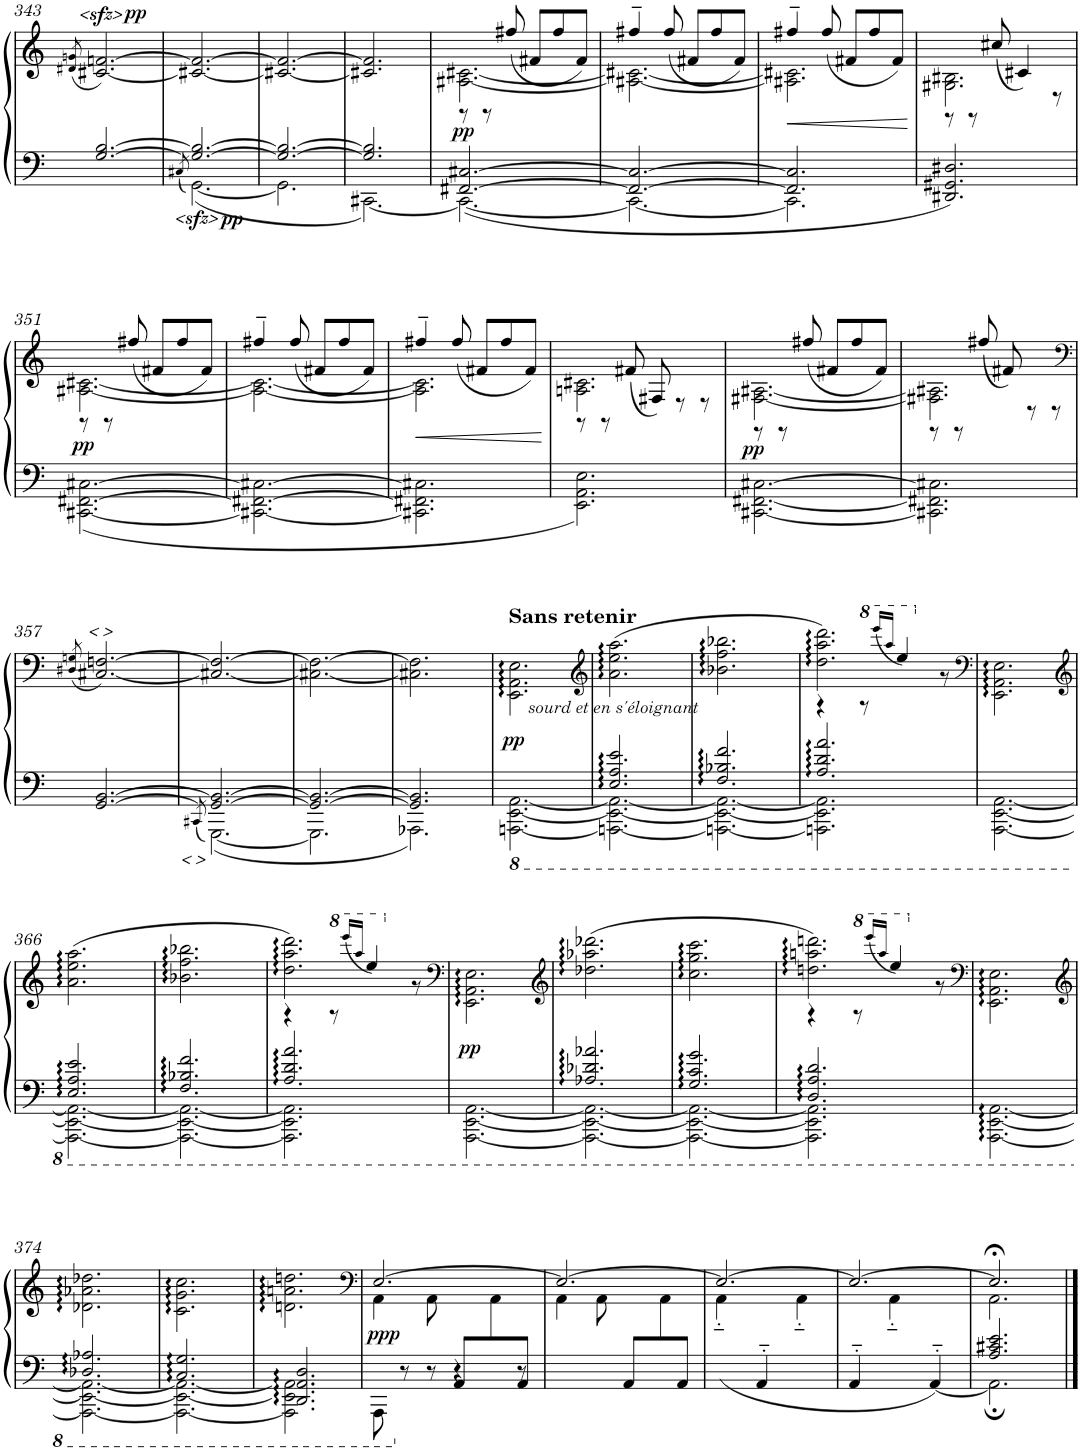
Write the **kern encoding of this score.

**kern	**kern	**dynam
*part1	*part1	*part1
*staff2	*staff1	*staff1/2
*I"Piano	*	*
*I'Pno.	*	*
!!LO:PB:g=z
*clefF4	*clefG2	*
*k[]	*k[]	*
*M6/8	*M6/8	*
=343	=343	=343
.	(8qd#X/ 8qgn/	.
!	!	!LO:DY:a
!	!	!LO:DY:n=1:a
!	!	!LO:DY:n=2:a
[>2.G/ [2.B/	[2.c#X/zz> [2.fn/zz>)	other-dynamics other-dynamics pp
=344	=344	=344
*^	*	*
.	8qC#X/	.	.
!	!	!	!LO:DY:b=2
!	!	!	!LO:DY:n=1:b=2
!	!	!	!LO:DY:n=2:b=2
!	!	!	!LO:DY:n=3:b=2
2.G/_ 2.B/_	[2.GG\	2.c#X/_ 2.f/_	other-dynamics sfz other-dynamics pp
=345	=345	=345	=345
2.G/_ 2.B/_	2.GG\]	2.c#X/_ 2.f/_	.
=346	=346	=346	=346
2.G/] 2.B/]	[2.CC#X\	2.c#X/] 2.f/]	.
=347	=347	=347	=347
*	*	*^	*
!	!	!	!	!LO:DY:b
[2.FF#X/ [2.C#X/	2.CC#\_	[2.A#X\ [2.c#X\	8r	pp
.	.	.	8r	.
.	.	.	(8ff#X/	.
.	.	.	8f#X/L	.
.	.	.	8ff#/	.
.	.	.	8f#/J)	.
=348	=348	=348	=348	=348
2.FF#/_ 2.C#/_	2.CC#\_	2.A#X\_ 2.c#X\_	4ff#X~/	.
.	.	.	(8ff#/	.
.	.	.	8f#X/L	.
.	.	.	8ff#/	.
.	.	.	8f#/J)	.
=349	=349	=349	=349	=349
!	!	!	!	!LO:HP:b
2.FF#/] 2.C#/]	2.CC#\]	2.A#X\] 2.c#X\]	4ff#X~/	<
.	.	.	(8ff#/	.
.	.	.	8f#X/L	.
.	.	.	8ff#/	.
.	.	.	8f#/J)	.
*v	*v	*	*	*
*	*v	*v	*
.	.	[
=350	=350	=350
*	*^	*
2.DD#X/ 2.GG#X/ 2.D#X/	2.G#X\ 2.B#X\	8r	.
.	.	8r	.
.	.	(8cc#X/	.
.	.	4c#X/)	.
.	.	8r	.
!!LO:LB:g=z	!!
=351	=351	=351	=351
!	!	!	!LO:DY:b
[2.CC#X\ [2.FF#X\ [2.C#X\	[2.A#X\ [2.c#X\	8r	pp
.	.	8r	.
.	.	(8ff#X/	.
.	.	8f#X/L	.
.	.	8ff#/	.
.	.	8f#/J)	.
=352	=352	=352	=352
2.CC#X\_ 2.FF#X\_ 2.C#X\_	2.A#\_ 2.c#\_	4ff#X~/	.
.	.	(8ff#/	.
.	.	8f#X/L	.
.	.	8ff#/	.
.	.	8f#/J)	.
=353	=353	=353	=353
!	!	!	!LO:HP:b
2.CC#X\] 2.FF#X\] 2.C#X\]	2.A#\] 2.c#\]	4ff#X~/	<
.	.	(8ff#/	.
.	.	8f#X/L	.
.	.	8ff#/	.
.	.	8f#/J)	.
*	*v	*v	*
.	.	[
=354	=354	=354
*	*^	*
2.EE\ 2.AA\ 2.E\	2.An\ 2.c#X\	8r	.
.	.	8r	.
.	.	(8f#X/	.
.	.	8F#X/)	.
.	.	8r	.
.	.	8r	.
=355	=355	=355	=355
!	!	!	!LO:DY:b
[2.CC#X\ [<2.FF#X\ [2.C#X\	[2.F#X\ [2.A#X\	8r	pp
.	.	8r	.
.	.	(8ff#X/	.
.	.	8f#X/L	.
.	.	8ff#/	.
.	.	8f#/J)	.
=356	=356	=356	=356
2.CC#X\] 2.FF#X\] 2.C#X\]	2.F#X\] 2.A#X\]	8r	.
.	.	8r	.
.	.	(8ff#X/	.
.	.	8f#X/)	.
.	.	8r	.
.	.	8r	.
*	*v	*v	*
!!LO:LB:g=z
=357	=357	=357
*	*clefF4	*
.	(8qD#X/ 8qGn/	.
!	!	!LO:DY:a
[>2.GG/ [2.BB/	[2.C#X/ [2.Fn/)	other-dynamics
=358	=358	=358
*^	*	*
.	8qCC#X/	.	.
!	!	!	!LO:DY:b=2
2.GG/_ 2.BB/_	[2.GGG\	2.C#X/_ 2.F/_	other-dynamics
=359	=359	=359	=359
2.GG/_ 2.BB/_	2.GGG\]	2.C#X\_ 2.F\_	.
=360	=360	=360	=360
2.GG/] 2.BB/]	2.AAA-X\	2.C#X\] 2.F\]	.
*v	*v	*	*
=361	=361	=361
*8ba	*	*
*^	*	*
!	!	!LO:TX:a:B:t=Sans retenir	!
!	!	!LO:TX:b:i:t=sourd et en s'éloignant	!
!	!	!	!LO:DY:b
*v	*v	*	*
[2.AAAAn\ [2.EEE\ [<2.AAA\	2.EE\:: 2.AA\:: 2.E\::	pp
=362	=362	=362
*	*clefG2	*
*^	*	*
2.AAAAn\_ 2.EEE\_ 2.AAA\_	2.EE/:: 2.AA/:: 2.E/::	(2.a\:: 2.ee\:: 2.aa\::	.
=363	=363	=363	=363
2.AAAAn\_ 2.EEE\_ 2.AAA\_	2.FF/:: 2.BB-X/:: 2.F/::	2.b-X\:: 2.ff\:: 2.bb-X\::	.
=364	=364	=364	=364
*	*	*^	*
2.AAAAn\] 2.EEE\] 2.AAA\]	2.AA/:: 2.D/:: 2.A/::	2.dd\:: 2.aa\:: 2.ddd\::)	4r	.
*	*	*8va	*	*
.	.	.	8r	.
.	.	.	(16qeeee/LL	.
.	.	.	16qaaa/JJ	.
.	.	.	4eee/)	.
*	*	*X8va	*	*
.	.	.	8r	.
*v	*v	*	*	*
*	*v	*v	*
=365	=365	=365
*	*clefF4	*
[2.AAAA\ [2.EEE\ [2.AAA\	2.EE\:: 2.AA\:: 2.E\::	.
!!LO:LB:g=z
=366	=366	=366
*	*clefG2	*
*^	*	*
2.AAAA\_ 2.EEE\_ 2.AAA\_	2.EE/:: 2.AA/:: 2.E/::	(2.a\:: 2.ee\:: 2.aa\::	.
=367	=367	=367	=367
2.AAAA\_ 2.EEE\_ 2.AAA\_	2.FF/:: 2.BB-X/:: 2.F/::	2.b-X\:: 2.ff\:: 2.bb-X\::	.
=368	=368	=368	=368
*	*	*^	*
2.AAAA\] 2.EEE\] 2.AAA\]	2.AA/:: 2.D/:: 2.A/::	2.dd\:: 2.aa\:: 2.ddd\::)	4r	.
*	*	*8va	*	*
.	.	.	8r	.
.	.	.	(16qeeee/LL	.
.	.	.	16qaaa/JJ	.
.	.	.	4eee/)	.
*	*	*X8va	*	*
.	.	.	8r	.
*v	*v	*	*	*
*	*v	*v	*
=369	=369	=369
*	*clefF4	*
*	*^	*
!	!	!	!LO:DY:b
*	*v	*v	*
[2.AAAA\ [2.EEE\ [2.AAA\	2.EE\:: 2.AA\:: 2.E\::	pp
=370	=370	=370
*	*clefG2	*
*^	*	*
2.AAAA\_ 2.EEE\_ 2.AAA\_	2.AA-X/:: 2.D-X/:: 2.A-X/::	(2.dd-X\:: 2.aa-X\:: 2.ddd-X\::	.
=371	=371	=371	=371
2.AAAA\_ 2.EEE\_ 2.AAA\_	2.GG/:: 2.C/:: 2.G/::	2.cc\:: 2.gg\:: 2.ccc\::	.
=372	=372	=372	=372
*	*	*^	*
2.AAAA\] 2.EEE\] 2.AAA\]	2.DD/:: 2.AA/:: 2.D/::	2.ddn\:: 2.aan\:: 2.dddn\::)	4r	.
*	*	*8va	*	*
.	.	.	8r	.
.	.	.	(16qeeee/LL	.
.	.	.	16qaaa/JJ	.
.	.	.	4eee/)	.
*	*	*X8va	*	*
.	.	.	8r	.
*v	*v	*	*	*
*	*v	*v	*
=373	=373	=373
*	*clefF4	*
[2.AAAA\:: [2.EEE\:: [2.AAA\::	2.EE\:: 2.AA\:: 2.E\::	.
!!LO:LB:g=z
=374	=374	=374
*	*clefG2	*
*^	*	*
2.AAAA\_ 2.EEE\_ 2.AAA\_	2.DD-X/:: 2.AA-X/::	2.d-X\:: 2.a-X\:: 2.dd-X\::	.
=375	=375	=375	=375
2.AAAA\_ 2.EEE\_ 2.AAA\_	2.CC/:: 2.GG/::	2.c\:: 2.g\:: 2.cc\::	.
=376	=376	=376	=376
2.AAAA\] 2.EEE\] 2.AAA\]	2.DDD/:: 2.AAA/:: 2.DD/::	2.dn\:: 2.an\:: 2.ddn\::	.
=377	=377	=377	=377
*	*	*clefF4	*
*	*	*^	*
!	!	!	!	!LO:DY:b
4.ryy	8AAAA\	[2.E/	4AA\	ppp
*X8ba	*	*	*	*
.	8r	.	.	.
.	8r	.	8AA\	.
8AA/L	4r	.	8ryy	.
8ryy	.	.	8AA\	.
8AA/J	8r	.	8ryy	.
=378	=378	=378	=378	=378
4.ryy	2.ryy	2.E/_	4AA\	.
.	.	.	8AA\	.
8AA/L	.	.	8ryy	.
8ryy	.	.	8AA\	.
8AA/J	.	.	8ryy	.
*v	*v	*	*	*
=379	=379	=379	=379
4ryy	2.E/_	(4AA'<~<\	.
4AA'>~>/	.	4ryy	.
4ryy	.	4AA'<~<\	.
=380	=380	=380	=380
4AA'>~>/	2.E/_	4ryy	.
4ryy	.	4AA'<~<\	.
[4AA'>~>/)	.	4ryy	.
=381	=381	=381	=381
*^	*	*	*
2.A/; 2.c#X/; 2.e/;	2.AA\]	2.E;</]	2.AA\	.
*v	*v	*	*	*
*	*v	*v	*
==	==	==
*-	*-	*-
